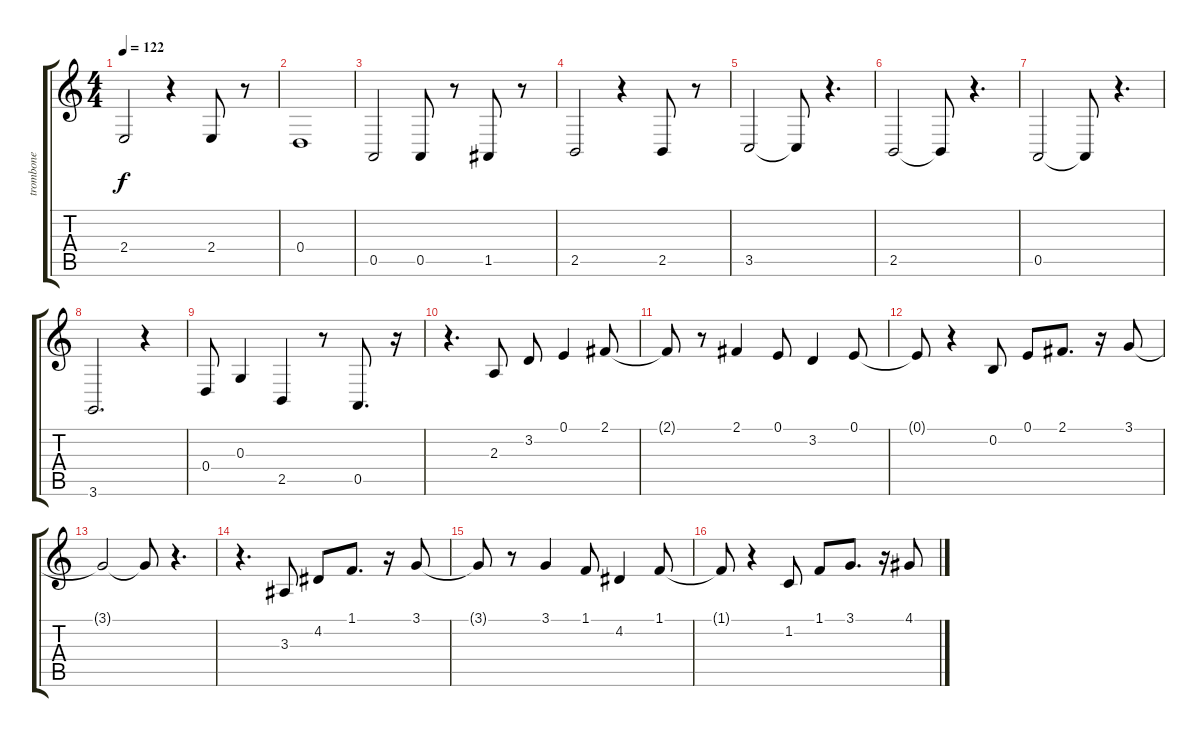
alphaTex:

\track ("trombone" "trombone") {instrument trombone}
\staff {score tabs}
\tuning (E4 B3 G3 D3 A2 E2) {hide}
\ts (4 4)
\tempo 122
\clef g2
\ks c
2.4.2{dy f} r.4 2.4.8 r.8 |
0.4.1 |
0.5.2 0.5.8 r.8 1.5.8 r.8 |
2.5.2 r.4 2.5.8 r.8 |
3.5.2 3.5{t}.8 r.4{d} |
2.5.2 2.5{t}.8 r.4{d} |
0.5.2 0.5{t}.8 r.4{d} |
3.6.2{d} r.4 |
0.4.8 0.3.4 2.5.4 r.8 0.5.8{d} r.16 |
r.4{d} 2.3.8 3.2.8 0.1.4 2.1.8 |
2.1{t}.8 r.8 2.1.4 0.1.8 3.2.4 0.1.8 |
0.1{t}.8 r.4 0.2.8 0.1.8 2.1.8{d} r.16 3.1.8 |
3.1{t}.2 3.1{t}.8 r.4{d} |
r.4{d} 3.3.8 4.2.8 1.1.8{d} r.16 3.1.8 |
3.1{t}.8 r.8 3.1.4 1.1.8 4.2.4 1.1.8 |
1.1{t}.8 r.4 1.2.8 1.1.8 3.1.8{d} r.16 4.1.8
